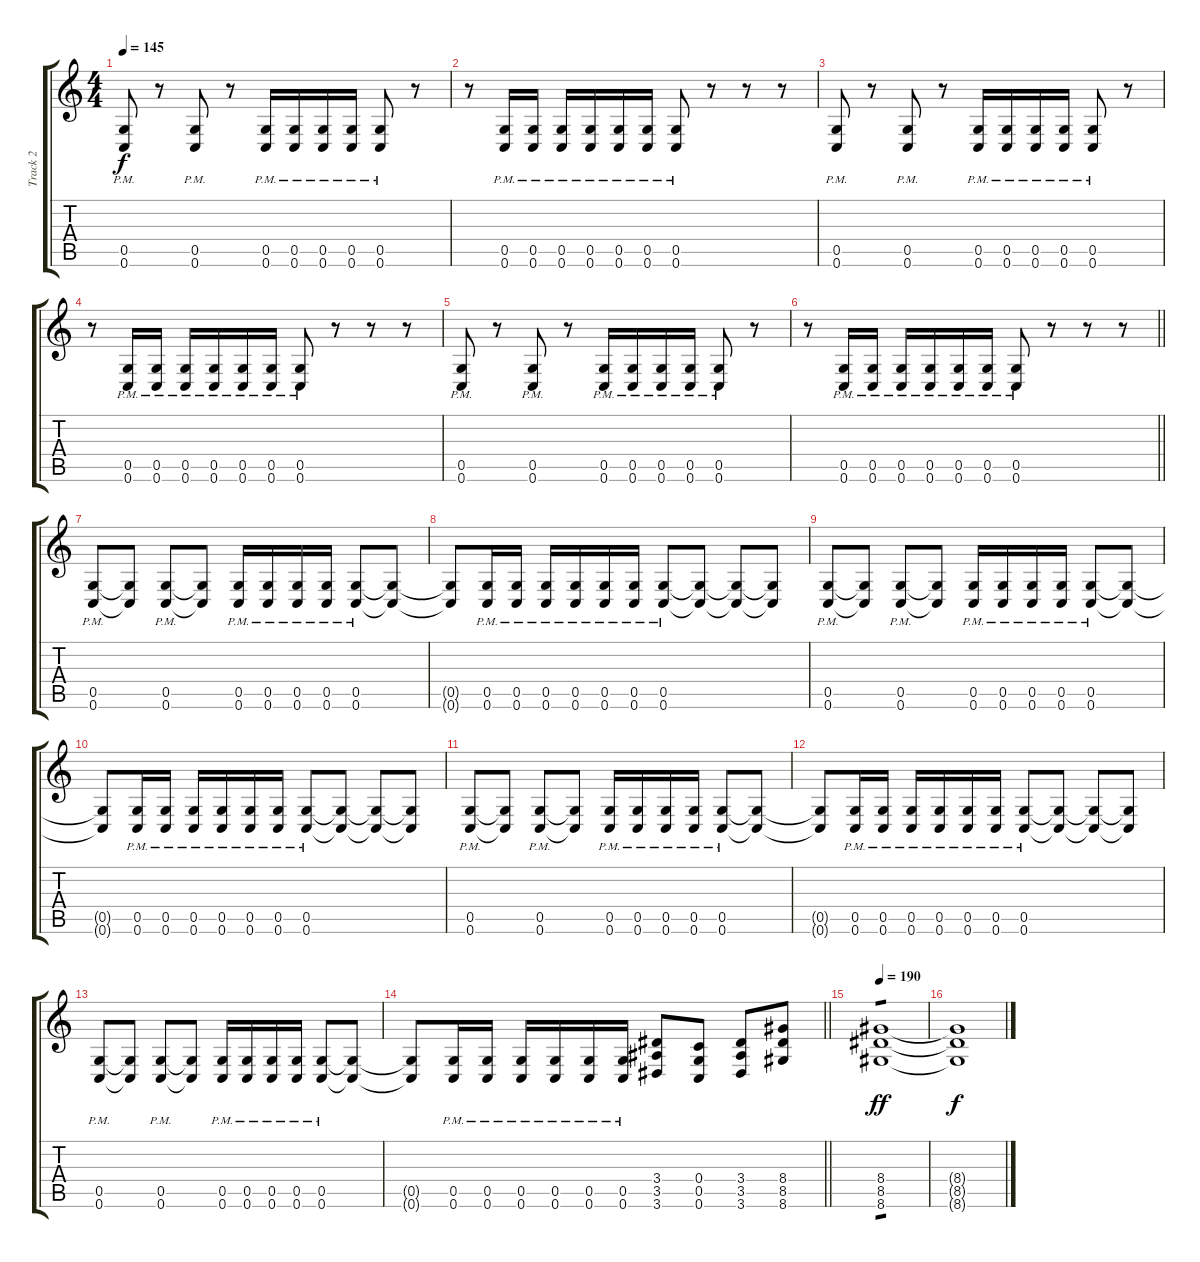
\track ("Track 2" "Track 2") {instrument distortionguitar}
\staff {score tabs}
\tuning (D4 A3 F3 C3 G2 C2) {hide}
\ts (4 4)
\tempo 145
\clef g2
\ks c
(0.5{pm} 0.6{pm}).8{dy f} r.8 (0.5{pm} 0.6{pm}).8 r.8 (0.5{pm} 0.6{pm}).16 (0.5{pm} 0.6{pm}).16 (0.5{pm} 0.6{pm}).16 (0.5{pm} 0.6{pm}).16 (0.5{pm} 0.6{pm}).8 r.8 |
r.8 (0.5{pm} 0.6{pm}).16 (0.5{pm} 0.6{pm}).16 (0.5{pm} 0.6{pm}).16 (0.5{pm} 0.6{pm}).16 (0.5{pm} 0.6{pm}).16 (0.5{pm} 0.6{pm}).16 (0.5{pm} 0.6{pm}).8 r.8 r.8 r.8 |
(0.5{pm} 0.6{pm}).8 r.8 (0.5{pm} 0.6{pm}).8 r.8 (0.5{pm} 0.6{pm}).16 (0.5{pm} 0.6{pm}).16 (0.5{pm} 0.6{pm}).16 (0.5{pm} 0.6{pm}).16 (0.5{pm} 0.6{pm}).8 r.8 |
r.8 (0.5{pm} 0.6{pm}).16 (0.5{pm} 0.6{pm}).16 (0.5{pm} 0.6{pm}).16 (0.5{pm} 0.6{pm}).16 (0.5{pm} 0.6{pm}).16 (0.5{pm} 0.6{pm}).16 (0.5{pm} 0.6{pm}).8 r.8 r.8 r.8 |
(0.5{pm} 0.6{pm}).8 r.8 (0.5{pm} 0.6{pm}).8 r.8 (0.5{pm} 0.6{pm}).16 (0.5{pm} 0.6{pm}).16 (0.5{pm} 0.6{pm}).16 (0.5{pm} 0.6{pm}).16 (0.5{pm} 0.6{pm}).8 r.8 |
\barLineRight lightlight
r.8 (0.5{pm} 0.6{pm}).16 (0.5{pm} 0.6{pm}).16 (0.5{pm} 0.6{pm}).16 (0.5{pm} 0.6{pm}).16 (0.5{pm} 0.6{pm}).16 (0.5{pm} 0.6{pm}).16 (0.5{pm} 0.6{pm}).8 r.8 r.8 r.8 |
\section ("" "")
(0.5{pm} 0.6{pm}).8 (0.5{t} 0.6{t}).8 (0.5{pm} 0.6{pm}).8 (0.5{t} 0.6{t}).8 (0.5{pm} 0.6{pm}).16 (0.5{pm} 0.6{pm}).16 (0.5{pm} 0.6{pm}).16 (0.5{pm} 0.6{pm}).16 (0.5{pm} 0.6{pm}).8 (0.5{t} 0.6{t}).8 |
(0.5{t} 0.6{t}).8 (0.5{pm} 0.6{pm}).16 (0.5{pm} 0.6{pm}).16 (0.5{pm} 0.6{pm}).16 (0.5{pm} 0.6{pm}).16 (0.5{pm} 0.6{pm}).16 (0.5{pm} 0.6{pm}).16 (0.5{pm} 0.6{pm}).8 (0.5{t} 0.6{t}).8 (0.5{t} 0.6{t}).8 (0.5{t} 0.6{t}).8 |
(0.5{pm} 0.6{pm}).8 (0.5{t} 0.6{t}).8 (0.5{pm} 0.6{pm}).8 (0.5{t} 0.6{t}).8 (0.5{pm} 0.6{pm}).16 (0.5{pm} 0.6{pm}).16 (0.5{pm} 0.6{pm}).16 (0.5{pm} 0.6{pm}).16 (0.5{pm} 0.6{pm}).8 (0.5{t} 0.6{t}).8 |
(0.5{t} 0.6{t}).8 (0.5{pm} 0.6{pm}).16 (0.5{pm} 0.6{pm}).16 (0.5{pm} 0.6{pm}).16 (0.5{pm} 0.6{pm}).16 (0.5{pm} 0.6{pm}).16 (0.5{pm} 0.6{pm}).16 (0.5{pm} 0.6{pm}).8 (0.5{t} 0.6{t}).8 (0.5{t} 0.6{t}).8 (0.5{t} 0.6{t}).8 |
(0.5{pm} 0.6{pm}).8 (0.5{t} 0.6{t}).8 (0.5{pm} 0.6{pm}).8 (0.5{t} 0.6{t}).8 (0.5{pm} 0.6{pm}).16 (0.5{pm} 0.6{pm}).16 (0.5{pm} 0.6{pm}).16 (0.5{pm} 0.6{pm}).16 (0.5{pm} 0.6{pm}).8 (0.5{t} 0.6{t}).8 |
(0.5{t} 0.6{t}).8 (0.5{pm} 0.6{pm}).16 (0.5{pm} 0.6{pm}).16 (0.5{pm} 0.6{pm}).16 (0.5{pm} 0.6{pm}).16 (0.5{pm} 0.6{pm}).16 (0.5{pm} 0.6{pm}).16 (0.5{pm} 0.6{pm}).8 (0.5{t} 0.6{t}).8 (0.5{t} 0.6{t}).8 (0.5{t} 0.6{t}).8 |
(0.5{pm} 0.6{pm}).8 (0.5{t} 0.6{t}).8 (0.5{pm} 0.6{pm}).8 (0.5{t} 0.6{t}).8 (0.5{pm} 0.6{pm}).16 (0.5{pm} 0.6{pm}).16 (0.5{pm} 0.6{pm}).16 (0.5{pm} 0.6{pm}).16 (0.5{pm} 0.6{pm}).8 (0.5{t} 0.6{t}).8 |
\barLineRight lightlight
(0.5{t} 0.6{t}).8 (0.5{pm} 0.6{pm}).16 (0.5{pm} 0.6{pm}).16 (0.5{pm} 0.6{pm}).16 (0.5{pm} 0.6{pm}).16 (0.5{pm} 0.6{pm}).16 (0.5{pm} 0.6{pm}).16 (3.4 3.5 3.6).8 (0.4 0.5 0.6).8 (3.4 3.5 3.6).8 (8.4 8.5 8.6).8 |
\section ("" "")
\tempo 190
(8.4 8.5 8.6).1{tp 1 dy ff} |
(8.4{t} 8.5{t} 8.6{t}).1{dy f}
